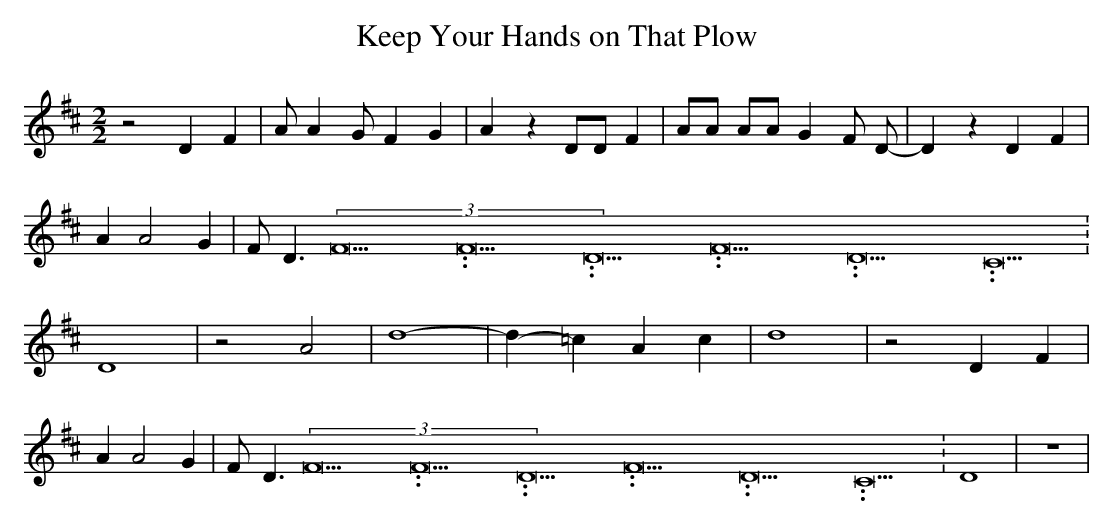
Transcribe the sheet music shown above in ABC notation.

X:1
T:Keep Your Hands on That Plow
M:2/2
L:1/4
K:D
 z2 D F| A/2 A G/2 F G| A z D/2D/2 F| A/2A/2 A/2A/2 G F/2 D/2-| D z D F|\
 A A2 G| F/2- D3/2(3F15.9999925000037/23.999988000006F15.9999925000037/23.999988000006D15.9999925000037/23.999988000006F15.9999925000037/23.999988000006D15.9999925000037/23.999988000006C15.9999925000037/23.999988000006|\
 D4| z2 A2| d4-| d- =c- A c| d4| z2 D F| A A2 G| F/2- D3/2(3F15.9999925000037/23.999988000006F15.9999925000037/23.999988000006D15.9999925000037/23.999988000006F15.9999925000037/23.999988000006D15.9999925000037/23.999988000006C15.9999925000037/23.999988000006|\
 D4| z4|
